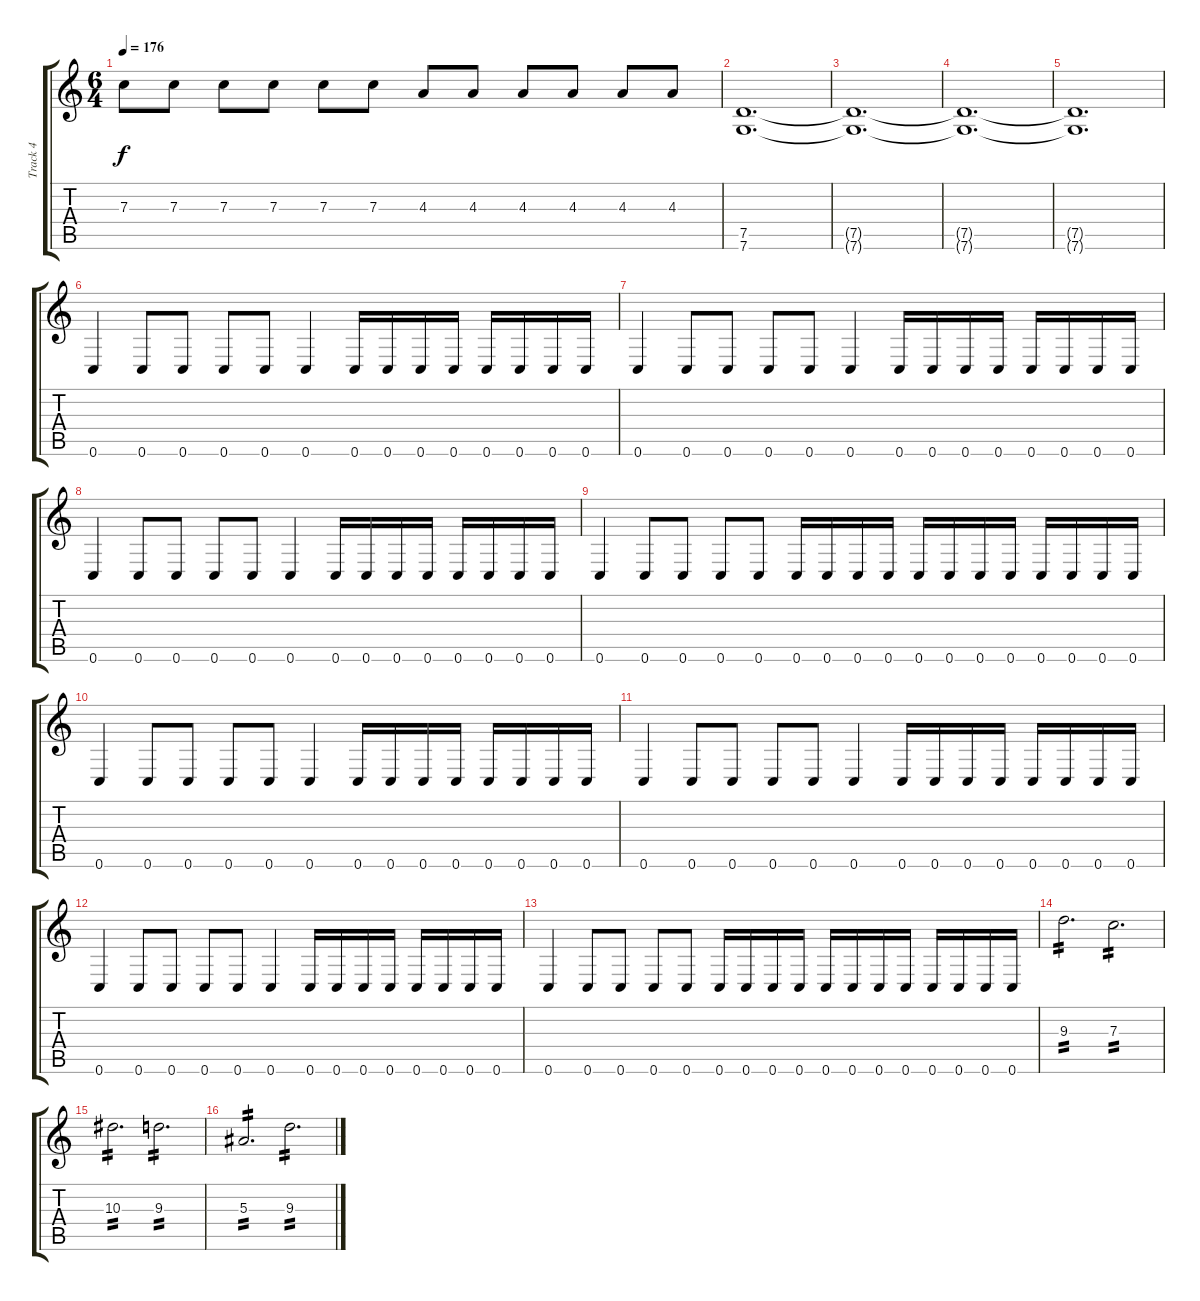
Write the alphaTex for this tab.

\track ("Track 4" "Track 4") {mute instrument distortionguitar}
\staff {score tabs}
\tuning (D4 A3 F3 C3 G2 C2) {hide}
\ts (6 4)
\tempo 176
\clef g2
\ks c
7.3.8{dy f} 7.3.8 7.3.8 7.3.8 7.3.8 7.3.8 4.3.8 4.3.8 4.3.8 4.3.8 4.3.8 4.3.8 |
(7.5 7.6).1{d volume 7} |
(7.5{t} 7.6{t}).1{d} |
(7.5{t} 7.6{t}).1{d volume 0} |
(7.5{t} 7.6{t}).1{d} |
0.6.4{volume 13} 0.6.8 0.6.8 0.6.8 0.6.8 0.6.4 0.6.16 0.6.16 0.6.16 0.6.16 0.6.16 0.6.16 0.6.16 0.6.16 |
0.6.4{volume 13} 0.6.8 0.6.8 0.6.8 0.6.8 0.6.4 0.6.16 0.6.16 0.6.16 0.6.16 0.6.16 0.6.16 0.6.16 0.6.16 |
0.6.4{volume 13} 0.6.8 0.6.8 0.6.8 0.6.8 0.6.4 0.6.16 0.6.16 0.6.16 0.6.16 0.6.16 0.6.16 0.6.16 0.6.16 |
0.6.4{volume 13} 0.6.8 0.6.8 0.6.8 0.6.8 0.6.16 0.6.16 0.6.16 0.6.16 0.6.16 0.6.16 0.6.16 0.6.16 0.6.16 0.6.16 0.6.16 0.6.16 |
0.6.4{volume 13} 0.6.8 0.6.8 0.6.8 0.6.8 0.6.4 0.6.16 0.6.16 0.6.16 0.6.16 0.6.16 0.6.16 0.6.16 0.6.16 |
0.6.4{volume 13} 0.6.8 0.6.8 0.6.8 0.6.8 0.6.4 0.6.16 0.6.16 0.6.16 0.6.16 0.6.16 0.6.16 0.6.16 0.6.16 |
0.6.4{volume 13} 0.6.8 0.6.8 0.6.8 0.6.8 0.6.4 0.6.16 0.6.16 0.6.16 0.6.16 0.6.16 0.6.16 0.6.16 0.6.16 |
0.6.4{volume 13} 0.6.8 0.6.8 0.6.8 0.6.8 0.6.16 0.6.16 0.6.16 0.6.16 0.6.16 0.6.16 0.6.16 0.6.16 0.6.16 0.6.16 0.6.16 0.6.16 |
9.3.2{d tp 2 volume 13} 7.3.2{d tp 2} |
10.3.2{d tp 2} 9.3.2{d tp 2} |
5.3.2{d tp 2} 9.3.2{d tp 2}
